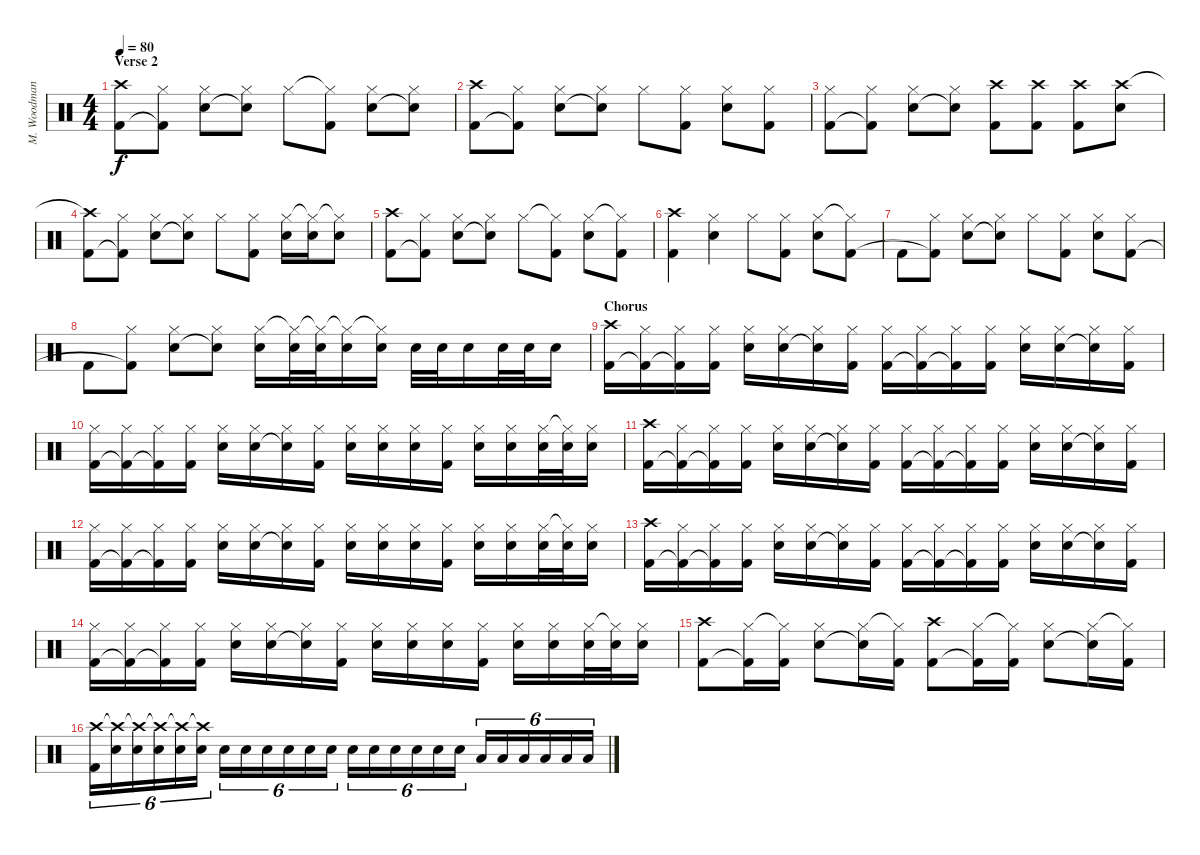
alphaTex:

\track ("M. Woodmansey" "M. Woodman") {instrument percussion}
\staff {score}
\articulation defaults
\ts (4 4)
\section ("" "Verse 2")
\tempo 80
\clef neutral
\ks c
("Crash high (hit)" "Kick (hit) 2").8{dy f} ("Hi-Hat (closed)" "Kick (hit) 2"{t}).8 ("Hi-Hat (closed)" "Electric Snare (hit)").8 ("Hi-Hat (closed)" "Electric Snare (hit)"{t}).8 "Hi-Hat (closed)".8 ("Hi-Hat (closed)"{t} "Kick (hit) 2").8 ("Hi-Hat (closed)" "Electric Snare (hit)").8 ("Hi-Hat (closed)" "Electric Snare (hit)"{t}).8 |
("Crash high (hit)" "Kick (hit) 2").8 ("Hi-Hat (closed)" "Kick (hit) 2"{t}).8 ("Hi-Hat (closed)" "Electric Snare (hit)").8 ("Hi-Hat (closed)" "Electric Snare (hit)"{t}).8 "Hi-Hat (closed)".8 ("Hi-Hat (closed)" "Kick (hit) 2").8 ("Hi-Hat (closed)" "Electric Snare (hit)").8 ("Hi-Hat (closed)" "Kick (hit) 2").8 |
("Hi-Hat (closed)" "Kick (hit) 2").8 ("Hi-Hat (closed)" "Kick (hit) 2"{t}).8 ("Hi-Hat (closed)" "Electric Snare (hit)").8 ("Hi-Hat (closed)" "Electric Snare (hit)"{t}).8 ("Crash high (hit)" "Kick (hit) 2").8 ("Crash high (hit)" "Kick (hit) 2").8 ("Crash high (hit)" "Kick (hit) 2").8 ("Crash high (hit)" "Electric Snare (hit)").8 |
("Crash high (hit)"{t} "Kick (hit) 2").8 ("Hi-Hat (closed)" "Kick (hit) 2"{t}).8 ("Hi-Hat (closed)" "Electric Snare (hit)").8 ("Hi-Hat (closed)" "Electric Snare (hit)"{t}).8 "Hi-Hat (closed)".8 ("Hi-Hat (closed)" "Kick (hit) 2").8 ("Hi-Hat (closed)" "Electric Snare (hit)").16 ("Hi-Hat (closed)"{t} "Electric Snare (hit)").16 ("Hi-Hat (closed)"{t} "Electric Snare (hit)").8 |
("Crash high (hit)" "Kick (hit) 2").8 ("Hi-Hat (closed)" "Kick (hit) 2"{t}).8 ("Hi-Hat (closed)" "Electric Snare (hit)").8 ("Hi-Hat (closed)" "Electric Snare (hit)"{t}).8 "Hi-Hat (closed)".8 ("Hi-Hat (closed)"{t} "Kick (hit) 2").8 ("Hi-Hat (closed)" "Electric Snare (hit)").8 ("Hi-Hat (closed)"{t} "Kick (hit) 2").8 |
("Crash high (hit)" "Kick (hit) 2").4 ("Hi-Hat (closed)" "Electric Snare (hit)").4 "Hi-Hat (closed)".8 ("Hi-Hat (closed)" "Kick (hit) 2").8 ("Hi-Hat (closed)" "Electric Snare (hit)").8 ("Hi-Hat (closed)"{t} "Kick (hit) 2").8 |
"Kick (hit) 2".8 ("Hi-Hat (closed)" "Kick (hit) 2"{t}).8 ("Hi-Hat (closed)" "Electric Snare (hit)").8 ("Hi-Hat (closed)" "Electric Snare (hit)"{t}).8 "Hi-Hat (closed)".8 ("Hi-Hat (closed)" "Kick (hit) 2").8 ("Hi-Hat (closed)" "Electric Snare (hit)").8 ("Hi-Hat (closed)" "Kick (hit) 2").8 |
"Kick (hit) 2".8 ("Hi-Hat (closed)" "Kick (hit) 2"{t}).8 ("Hi-Hat (closed)" "Electric Snare (hit)").8 ("Hi-Hat (closed)" "Electric Snare (hit)"{t}).8 ("Hi-Hat (closed)" "Electric Snare (hit)").16 ("Hi-Hat (closed)"{t} "Electric Snare (hit)").32 ("Hi-Hat (closed)"{t} "Electric Snare (hit)").32 ("Hi-Hat (closed)"{t} "Electric Snare (hit)").16 ("Hi-Hat (closed)"{t} "Electric Snare (hit)").16 "Electric Snare (hit)".32 "Electric Snare (hit)".32 "Electric Snare (hit)".16 "Electric Snare (hit)".32 "Electric Snare (hit)".32 "Electric Snare (hit)".16 |
\section ("" "Chorus")
("Crash high (hit)" "Kick (hit) 2").16 ("Hi-Hat (closed)" "Kick (hit) 2"{t}).16 ("Hi-Hat (closed)" "Kick (hit) 2"{t}).16 ("Hi-Hat (closed)" "Kick (hit) 2").16 ("Hi-Hat (closed)" "Electric Snare (hit)").16 ("Hi-Hat (closed)" "Electric Snare (hit)").16 ("Hi-Hat (closed)" "Electric Snare (hit)"{t}).16 ("Hi-Hat (closed)" "Kick (hit) 2").16 ("Hi-Hat (closed)" "Kick (hit) 2").16 ("Hi-Hat (closed)" "Kick (hit) 2"{t}).16 ("Hi-Hat (closed)" "Kick (hit) 2"{t}).16 ("Hi-Hat (closed)" "Kick (hit) 2").16 ("Hi-Hat (closed)" "Electric Snare (hit)").16 ("Hi-Hat (closed)" "Electric Snare (hit)").16 ("Hi-Hat (closed)" "Electric Snare (hit)"{t}).16 ("Hi-Hat (closed)" "Kick (hit) 2").16 |
("Hi-Hat (closed)" "Kick (hit) 2").16 ("Hi-Hat (closed)" "Kick (hit) 2"{t}).16 ("Hi-Hat (closed)" "Kick (hit) 2"{t}).16 ("Hi-Hat (closed)" "Kick (hit) 2").16 ("Hi-Hat (closed)" "Electric Snare (hit)").16 ("Hi-Hat (closed)" "Electric Snare (hit)").16 ("Hi-Hat (closed)" "Electric Snare (hit)"{t}).16 ("Hi-Hat (closed)" "Kick (hit) 2").16 ("Hi-Hat (closed)" "Electric Snare (hit)").16 ("Hi-Hat (closed)" "Electric Snare (hit)").16 ("Hi-Hat (closed)" "Electric Snare (hit)").16 ("Hi-Hat (closed)" "Kick (hit) 2").16 ("Hi-Hat (closed)" "Electric Snare (hit)").16 ("Hi-Hat (closed)" "Electric Snare (hit)").16 ("Hi-Hat (closed)" "Electric Snare (hit)").32 ("Hi-Hat (closed)"{t} "Electric Snare (hit)").32 ("Hi-Hat (closed)" "Electric Snare (hit)").16 |
("Crash high (hit)" "Kick (hit) 2").16 ("Hi-Hat (closed)" "Kick (hit) 2"{t}).16 ("Hi-Hat (closed)" "Kick (hit) 2"{t}).16 ("Hi-Hat (closed)" "Kick (hit) 2").16 ("Hi-Hat (closed)" "Electric Snare (hit)").16 ("Hi-Hat (closed)" "Electric Snare (hit)").16 ("Hi-Hat (closed)" "Electric Snare (hit)"{t}).16 ("Hi-Hat (closed)" "Kick (hit) 2").16 ("Hi-Hat (closed)" "Kick (hit) 2").16 ("Hi-Hat (closed)" "Kick (hit) 2"{t}).16 ("Hi-Hat (closed)" "Kick (hit) 2"{t}).16 ("Hi-Hat (closed)" "Kick (hit) 2").16 ("Hi-Hat (closed)" "Electric Snare (hit)").16 ("Hi-Hat (closed)" "Electric Snare (hit)").16 ("Hi-Hat (closed)" "Electric Snare (hit)"{t}).16 ("Hi-Hat (closed)" "Kick (hit) 2").16 |
("Hi-Hat (closed)" "Kick (hit) 2").16 ("Hi-Hat (closed)" "Kick (hit) 2"{t}).16 ("Hi-Hat (closed)" "Kick (hit) 2"{t}).16 ("Hi-Hat (closed)" "Kick (hit) 2").16 ("Hi-Hat (closed)" "Electric Snare (hit)").16 ("Hi-Hat (closed)" "Electric Snare (hit)").16 ("Hi-Hat (closed)" "Electric Snare (hit)"{t}).16 ("Hi-Hat (closed)" "Kick (hit) 2").16 ("Hi-Hat (closed)" "Electric Snare (hit)").16 ("Hi-Hat (closed)" "Electric Snare (hit)").16 ("Hi-Hat (closed)" "Electric Snare (hit)").16 ("Hi-Hat (closed)" "Kick (hit) 2").16 ("Hi-Hat (closed)" "Electric Snare (hit)").16 ("Hi-Hat (closed)" "Electric Snare (hit)").16 ("Hi-Hat (closed)" "Electric Snare (hit)").32 ("Hi-Hat (closed)"{t} "Electric Snare (hit)").32 ("Hi-Hat (closed)" "Electric Snare (hit)").16 |
("Crash high (hit)" "Kick (hit) 2").16 ("Hi-Hat (closed)" "Kick (hit) 2"{t}).16 ("Hi-Hat (closed)" "Kick (hit) 2"{t}).16 ("Hi-Hat (closed)" "Kick (hit) 2").16 ("Hi-Hat (closed)" "Electric Snare (hit)").16 ("Hi-Hat (closed)" "Electric Snare (hit)").16 ("Hi-Hat (closed)" "Electric Snare (hit)"{t}).16 ("Hi-Hat (closed)" "Kick (hit) 2").16 ("Hi-Hat (closed)" "Kick (hit) 2").16 ("Hi-Hat (closed)" "Kick (hit) 2"{t}).16 ("Hi-Hat (closed)" "Kick (hit) 2"{t}).16 ("Hi-Hat (closed)" "Kick (hit) 2").16 ("Hi-Hat (closed)" "Electric Snare (hit)").16 ("Hi-Hat (closed)" "Electric Snare (hit)").16 ("Hi-Hat (closed)" "Electric Snare (hit)"{t}).16 ("Hi-Hat (closed)" "Kick (hit) 2").16 |
("Hi-Hat (closed)" "Kick (hit) 2").16 ("Hi-Hat (closed)" "Kick (hit) 2"{t}).16 ("Hi-Hat (closed)" "Kick (hit) 2"{t}).16 ("Hi-Hat (closed)" "Kick (hit) 2").16 ("Hi-Hat (closed)" "Electric Snare (hit)").16 ("Hi-Hat (closed)" "Electric Snare (hit)").16 ("Hi-Hat (closed)" "Electric Snare (hit)"{t}).16 ("Hi-Hat (closed)" "Kick (hit) 2").16 ("Hi-Hat (closed)" "Electric Snare (hit)").16 ("Hi-Hat (closed)" "Electric Snare (hit)").16 ("Hi-Hat (closed)" "Electric Snare (hit)").16 ("Hi-Hat (closed)" "Kick (hit) 2").16 ("Hi-Hat (closed)" "Electric Snare (hit)").16 ("Hi-Hat (closed)" "Electric Snare (hit)").16 ("Hi-Hat (closed)" "Electric Snare (hit)").32 ("Hi-Hat (closed)"{t} "Electric Snare (hit)").32 ("Hi-Hat (closed)" "Electric Snare (hit)").16 |
("Crash high (hit)" "Kick (hit) 2").8 ("Hi-Hat (closed)" "Kick (hit) 2"{t}).16 ("Hi-Hat (closed)"{t} "Kick (hit) 2").16 ("Hi-Hat (closed)" "Electric Snare (hit)").8 ("Hi-Hat (closed)" "Electric Snare (hit)"{t}).16 ("Hi-Hat (closed)"{t} "Kick (hit) 2").16 ("Crash high (hit)" "Kick (hit) 2").8 ("Hi-Hat (closed)" "Kick (hit) 2"{t}).16 ("Hi-Hat (closed)"{t} "Kick (hit) 2").16 ("Hi-Hat (closed)" "Electric Snare (hit)").8 ("Hi-Hat (closed)" "Electric Snare (hit)"{t}).16 ("Hi-Hat (closed)"{t} "Kick (hit) 2").16 |
("Crash high (hit)" "Kick (hit) 2").16{tu (6 4)} ("Crash high (hit)"{t} "Electric Snare (hit)").16{tu (6 4)} ("Crash high (hit)"{t} "Electric Snare (hit)").16{tu (6 4)} ("Crash high (hit)"{t} "Electric Snare (hit)").16{tu (6 4)} ("Crash high (hit)"{t} "Electric Snare (hit)").16{tu (6 4)} ("Crash high (hit)"{t} "Electric Snare (hit)").16{tu (6 4)} "Electric Snare (hit)".16{tu (6 4)} "Electric Snare (hit)".16{tu (6 4)} "Electric Snare (hit)".16{tu (6 4)} "Electric Snare (hit)".16{tu (6 4)} "Electric Snare (hit)".16{tu (6 4)} "Electric Snare (hit)".16{tu (6 4)} "Electric Snare (hit)".16{tu (6 4)} "Electric Snare (hit)".16{tu (6 4)} "Electric Snare (hit)".16{tu (6 4)} "Electric Snare (hit)".16{tu (6 4)} "Electric Snare (hit)".16{tu (6 4)} "Electric Snare (hit)".16{tu (6 4)} "Low Floor Tom (hit)".16{tu (6 4)} "Low Floor Tom (hit)".16{tu (6 4)} "Low Floor Tom (hit)".16{tu (6 4)} "Low Floor Tom (hit)".16{tu (6 4)} "Low Floor Tom (hit)".16{tu (6 4)} "Low Floor Tom (hit)".16{tu (6 4)}
